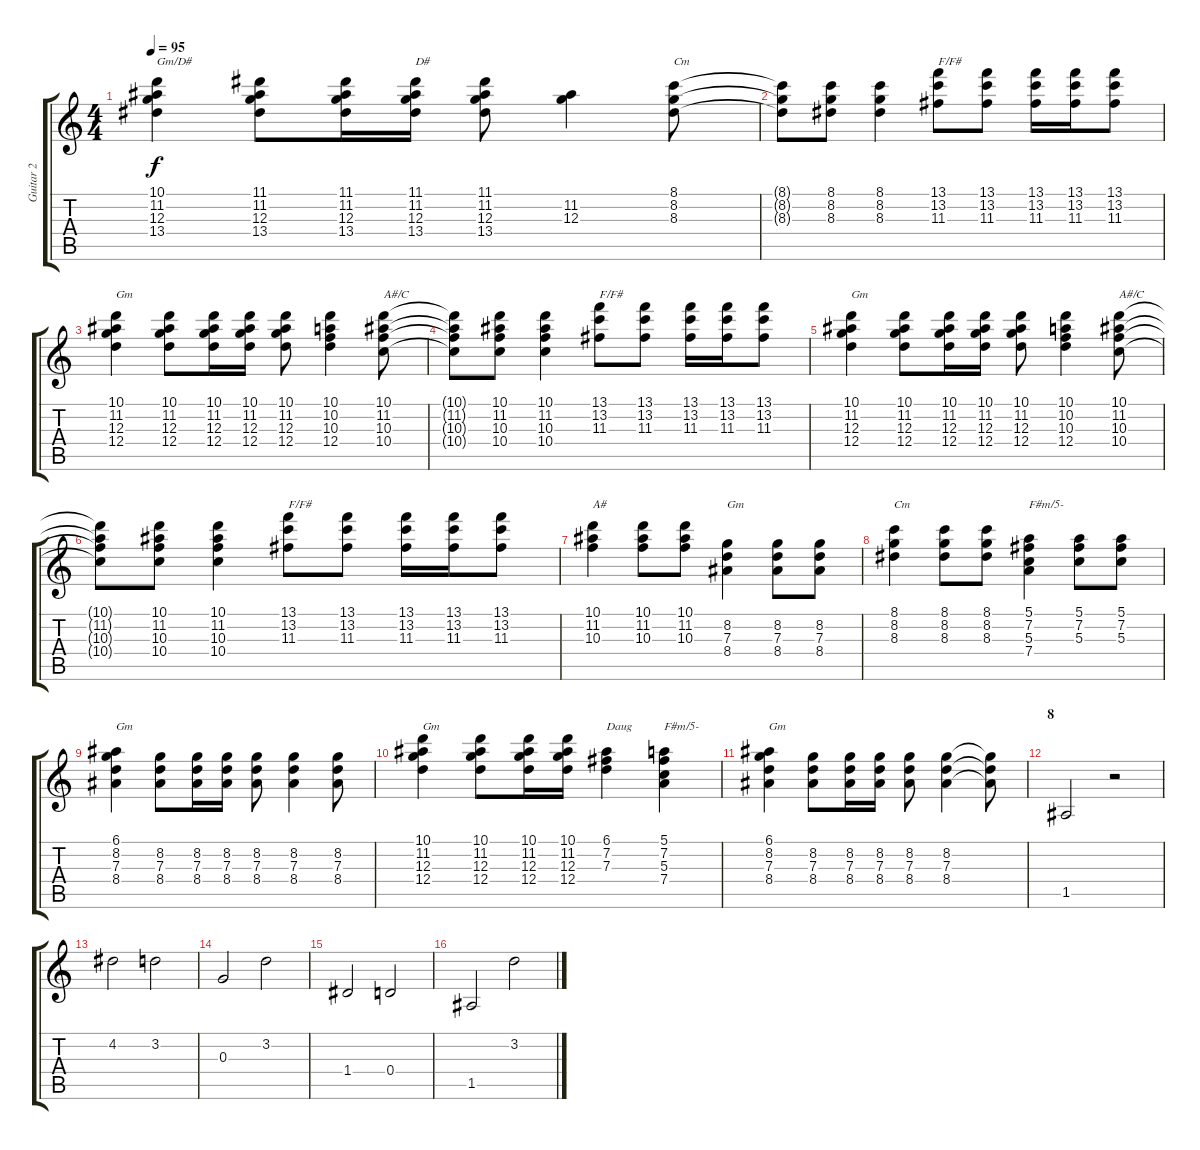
\track ("Guitar 2" "Guitar 2") {instrument acousticguitarnylon}
\staff {score tabs}
\tuning (E4 B3 G3 D3 A2 E2) {hide}
\ts (4 4)
\tempo 95
\clef g2
\ks c
(10.1 11.2 12.3 13.4).4{txt "Gm/D#" dy f} (11.1 11.2 12.3 13.4).8 (11.1 11.2 12.3 13.4).16 (11.1 11.2 12.3 13.4).16{txt "D#"} (11.1 11.2 12.3 13.4).8 (11.2 12.3).4 (8.1 8.2 8.3).8{txt "Cm"} |
(8.1{t} 8.2{t} 8.3{t}).8 (8.1 8.2 8.3).8 (8.1 8.2 8.3).4 (13.1 13.2 11.3).8{txt "F/F#"} (13.1 13.2 11.3).8 (13.1 13.2 11.3).16 (13.1 13.2 11.3).16 (13.1 13.2 11.3).8 |
(10.1 11.2 12.3 12.4).4{txt "Gm"} (10.1 11.2 12.3 12.4).8 (10.1 11.2 12.3 12.4).16 (10.1 11.2 12.3 12.4).16 (10.1 11.2 12.3 12.4).8 (10.1 10.2 10.3 12.4).4 (10.1 11.2 10.3 10.4).8{txt "A#/C"} |
(10.1{t} 11.2{t} 10.3{t} 10.4{t}).8 (10.1 11.2 10.3 10.4).8 (10.1 11.2 10.3 10.4).4 (13.1 13.2 11.3).8{txt "F/F#"} (13.1 13.2 11.3).8 (13.1 13.2 11.3).16 (13.1 13.2 11.3).16 (13.1 13.2 11.3).8 |
(10.1 11.2 12.3 12.4).4{txt "Gm"} (10.1 11.2 12.3 12.4).8 (10.1 11.2 12.3 12.4).16 (10.1 11.2 12.3 12.4).16 (10.1 11.2 12.3 12.4).8 (10.1 10.2 10.3 12.4).4 (10.1 11.2 10.3 10.4).8{txt "A#/C"} |
(10.1{t} 11.2{t} 10.3{t} 10.4{t}).8 (10.1 11.2 10.3 10.4).8 (10.1 11.2 10.3 10.4).4 (13.1 13.2 11.3).8{txt "F/F#"} (13.1 13.2 11.3).8 (13.1 13.2 11.3).16 (13.1 13.2 11.3).16 (13.1 13.2 11.3).8 |
(10.1 11.2 10.3).4{txt "A#"} (10.1 11.2 10.3).8 (10.1 11.2 10.3).8 (8.2 7.3 8.4).4{txt "Gm"} (8.2 7.3 8.4).8 (8.2 7.3 8.4).8 |
(8.1 8.2 8.3).4{txt "Cm"} (8.1 8.2 8.3).8 (8.1 8.2 8.3).8 (5.1 7.2 5.3 7.4).4{txt "F#m/5-"} (5.1 7.2 5.3).8 (5.1 7.2 5.3).8 |
(6.1 8.2 7.3 8.4).4{txt "Gm"} (8.2 7.3 8.4).8 (8.2 7.3 8.4).16 (8.2 7.3 8.4).16 (8.2 7.3 8.4).8 (8.2 7.3 8.4).4 (8.2 7.3 8.4).8 |
(10.1 11.2 12.3 12.4).4{txt "Gm"} (10.1 11.2 12.3 12.4).8 (10.1 11.2 12.3 12.4).16 (10.1 11.2 12.3 12.4).16 (6.1 7.2 7.3).4{txt "Daug"} (5.1 7.2 5.3 7.4).4{txt "F#m/5-"} |
(6.1 8.2 7.3 8.4).4{txt "Gm"} (8.2 7.3 8.4).8 (8.2 7.3 8.4).16 (8.2 7.3 8.4).16 (8.2 7.3 8.4).8 (8.2 7.3 8.4).4 (8.2{t} 7.3{t} 8.4{t}).8 |
\section ("" "8")
1.5.2 r.2 |
4.2.2 3.2.2 |
0.3.2 3.2.2 |
1.4.2 0.4.2 |
1.5.2 3.2.2
